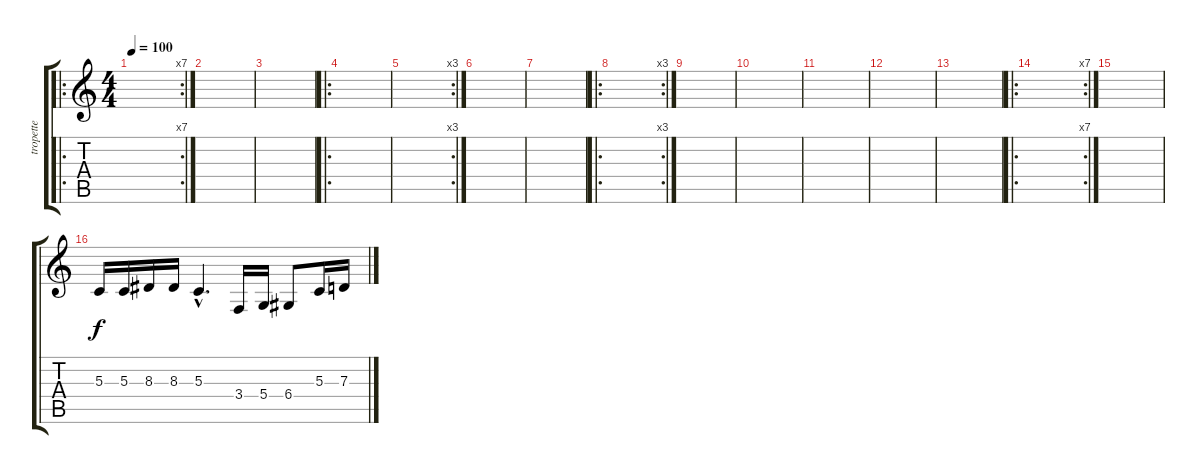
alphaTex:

\track ("tropette" "tropette") {instrument trumpet}
\staff {score tabs}
\tuning (E4 B3 G3 D3 A2 E2) {hide}
\ro
\rc 7
\ts (4 4)
\tempo 100
\clef g2
\ks c
|
|
|
\ro
|
\rc 3
|
|
|
\ro
\rc 3
|
|
|
|
|
|
\ro
\rc 7
|
|
5.3.16 5.3.16 8.3.16 8.3.16 5.3{hac}.4{d} 3.4.16 5.4.16 6.4.8 5.3.16 7.3.16
